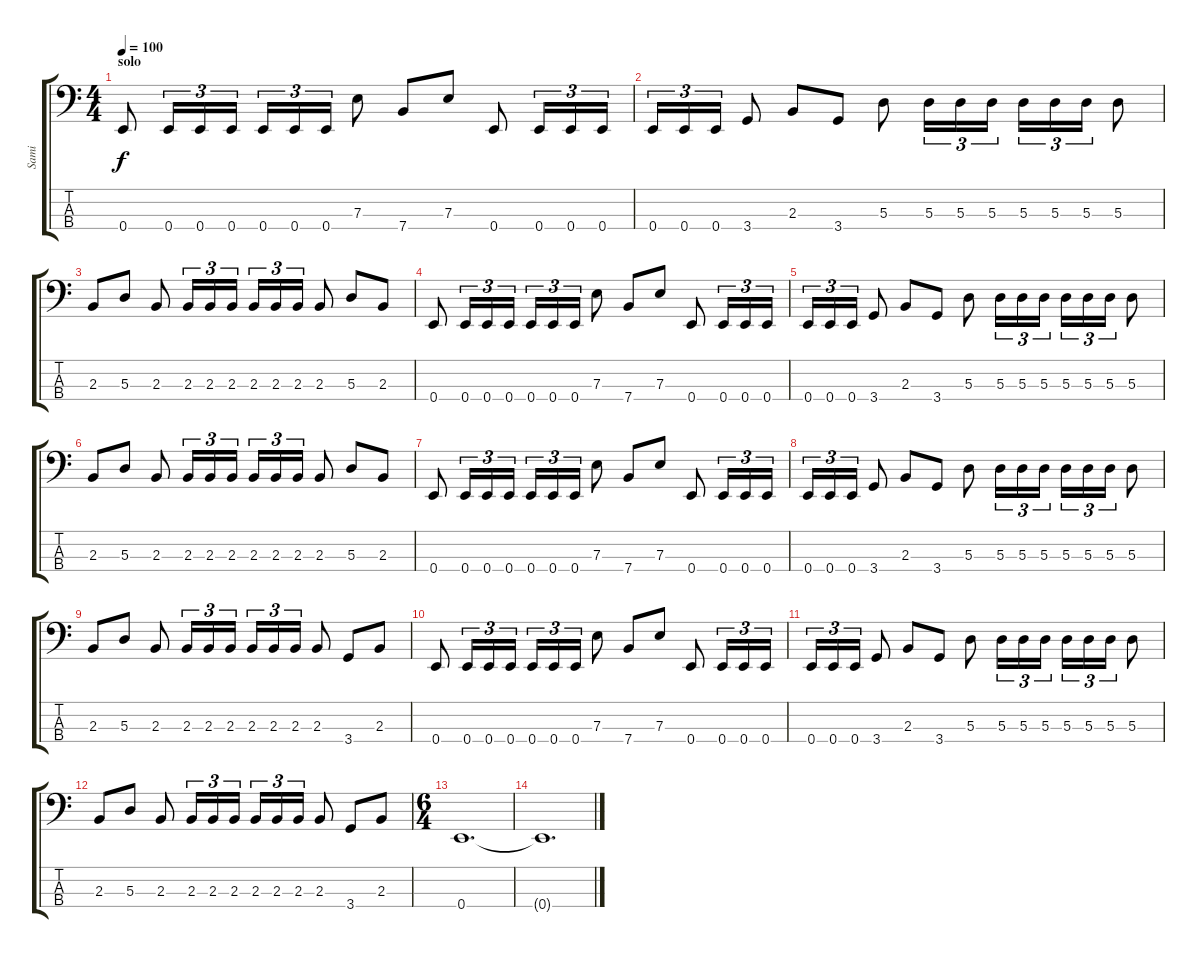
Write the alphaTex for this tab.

\track ("Sami" "Sami") {instrument electricbassfinger}
\staff {score tabs}
\tuning (G2 D2 A1 E1) {hide}
\ts (4 4)
\section ("" "solo")
\tempo 100
\clef f4
\ks c
0.4.8{dy f} 0.4.16{tu (3 2)} 0.4.16{tu (3 2)} 0.4.16{tu (3 2)} 0.4.16{tu (3 2)} 0.4.16{tu (3 2)} 0.4.16{tu (3 2)} 7.3.8 7.4.8 7.3.8 0.4.8 0.4.16{tu (3 2)} 0.4.16{tu (3 2)} 0.4.16{tu (3 2)} |
0.4.16{tu (3 2)} 0.4.16{tu (3 2)} 0.4.16{tu (3 2)} 3.4.8 2.3.8 3.4.8 5.3.8 5.3.16{tu (3 2)} 5.3.16{tu (3 2)} 5.3.16{tu (3 2)} 5.3.16{tu (3 2)} 5.3.16{tu (3 2)} 5.3.16{tu (3 2)} 5.3.8 |
2.3.8 5.3.8 2.3.8 2.3.16{tu (3 2)} 2.3.16{tu (3 2)} 2.3.16{tu (3 2)} 2.3.16{tu (3 2)} 2.3.16{tu (3 2)} 2.3.16{tu (3 2)} 2.3.8 5.3.8 2.3.8 |
0.4.8 0.4.16{tu (3 2)} 0.4.16{tu (3 2)} 0.4.16{tu (3 2)} 0.4.16{tu (3 2)} 0.4.16{tu (3 2)} 0.4.16{tu (3 2)} 7.3.8 7.4.8 7.3.8 0.4.8 0.4.16{tu (3 2)} 0.4.16{tu (3 2)} 0.4.16{tu (3 2)} |
0.4.16{tu (3 2)} 0.4.16{tu (3 2)} 0.4.16{tu (3 2)} 3.4.8 2.3.8 3.4.8 5.3.8 5.3.16{tu (3 2)} 5.3.16{tu (3 2)} 5.3.16{tu (3 2)} 5.3.16{tu (3 2)} 5.3.16{tu (3 2)} 5.3.16{tu (3 2)} 5.3.8 |
2.3.8 5.3.8 2.3.8 2.3.16{tu (3 2)} 2.3.16{tu (3 2)} 2.3.16{tu (3 2)} 2.3.16{tu (3 2)} 2.3.16{tu (3 2)} 2.3.16{tu (3 2)} 2.3.8 5.3.8 2.3.8 |
0.4.8 0.4.16{tu (3 2)} 0.4.16{tu (3 2)} 0.4.16{tu (3 2)} 0.4.16{tu (3 2)} 0.4.16{tu (3 2)} 0.4.16{tu (3 2)} 7.3.8 7.4.8 7.3.8 0.4.8 0.4.16{tu (3 2)} 0.4.16{tu (3 2)} 0.4.16{tu (3 2)} |
0.4.16{tu (3 2)} 0.4.16{tu (3 2)} 0.4.16{tu (3 2)} 3.4.8 2.3.8 3.4.8 5.3.8 5.3.16{tu (3 2)} 5.3.16{tu (3 2)} 5.3.16{tu (3 2)} 5.3.16{tu (3 2)} 5.3.16{tu (3 2)} 5.3.16{tu (3 2)} 5.3.8 |
2.3.8 5.3.8 2.3.8 2.3.16{tu (3 2)} 2.3.16{tu (3 2)} 2.3.16{tu (3 2)} 2.3.16{tu (3 2)} 2.3.16{tu (3 2)} 2.3.16{tu (3 2)} 2.3.8 3.4.8 2.3.8 |
0.4.8 0.4.16{tu (3 2)} 0.4.16{tu (3 2)} 0.4.16{tu (3 2)} 0.4.16{tu (3 2)} 0.4.16{tu (3 2)} 0.4.16{tu (3 2)} 7.3.8 7.4.8 7.3.8 0.4.8 0.4.16{tu (3 2)} 0.4.16{tu (3 2)} 0.4.16{tu (3 2)} |
0.4.16{tu (3 2)} 0.4.16{tu (3 2)} 0.4.16{tu (3 2)} 3.4.8 2.3.8 3.4.8 5.3.8 5.3.16{tu (3 2)} 5.3.16{tu (3 2)} 5.3.16{tu (3 2)} 5.3.16{tu (3 2)} 5.3.16{tu (3 2)} 5.3.16{tu (3 2)} 5.3.8 |
2.3.8 5.3.8 2.3.8 2.3.16{tu (3 2)} 2.3.16{tu (3 2)} 2.3.16{tu (3 2)} 2.3.16{tu (3 2)} 2.3.16{tu (3 2)} 2.3.16{tu (3 2)} 2.3.8 3.4.8 2.3.8 |
\ts (6 4)
0.4.1{d} |
0.4{t}.1{d}
